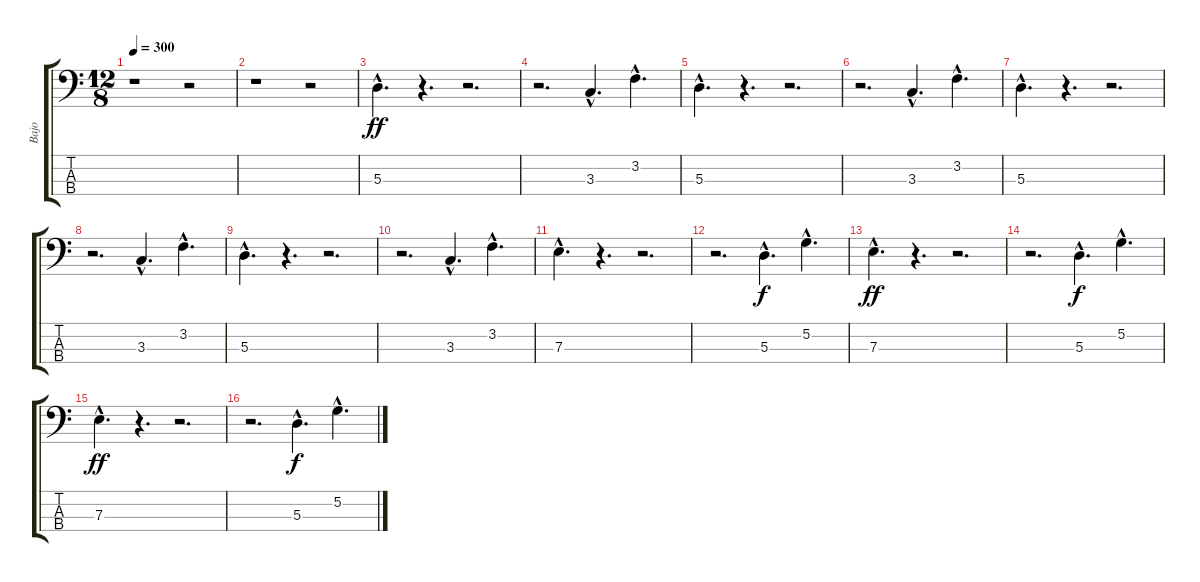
\track ("Bajo" "Bajo") {instrument electricbasspick}
\staff {score tabs}
\tuning (G2 D2 A1 E1) {hide}
\ts (12 8)
\tempo 300
\clef f4
\ks c
r.1{dy ff instrument electricbasspick} r.2 |
r.1 r.2 |
5.3{hac}.4{d} r.4{d} r.2{d} |
r.2{d} 3.3{hac}.4{d} 3.2{hac}.4{d} |
5.3{hac}.4{d} r.4{d} r.2{d} |
r.2{d} 3.3{hac}.4{d} 3.2{hac}.4{d} |
5.3{hac}.4{d} r.4{d} r.2{d} |
r.2{d} 3.3{hac}.4{d} 3.2{hac}.4{d} |
5.3{hac}.4{d} r.4{d} r.2{d} |
r.2{d} 3.3{hac}.4{d} 3.2{hac}.4{d} |
7.3{hac}.4{d} r.4{d} r.2{d} |
r.2{d} 5.3{hac}.4{d dy f} 5.2{hac}.4{d} |
7.3{hac}.4{d dy ff} r.4{d} r.2{d} |
r.2{d} 5.3{hac}.4{d dy f} 5.2{hac}.4{d} |
7.3{hac}.4{d dy ff} r.4{d} r.2{d} |
r.2{d} 5.3{hac}.4{d dy f} 5.2{hac}.4{d}
